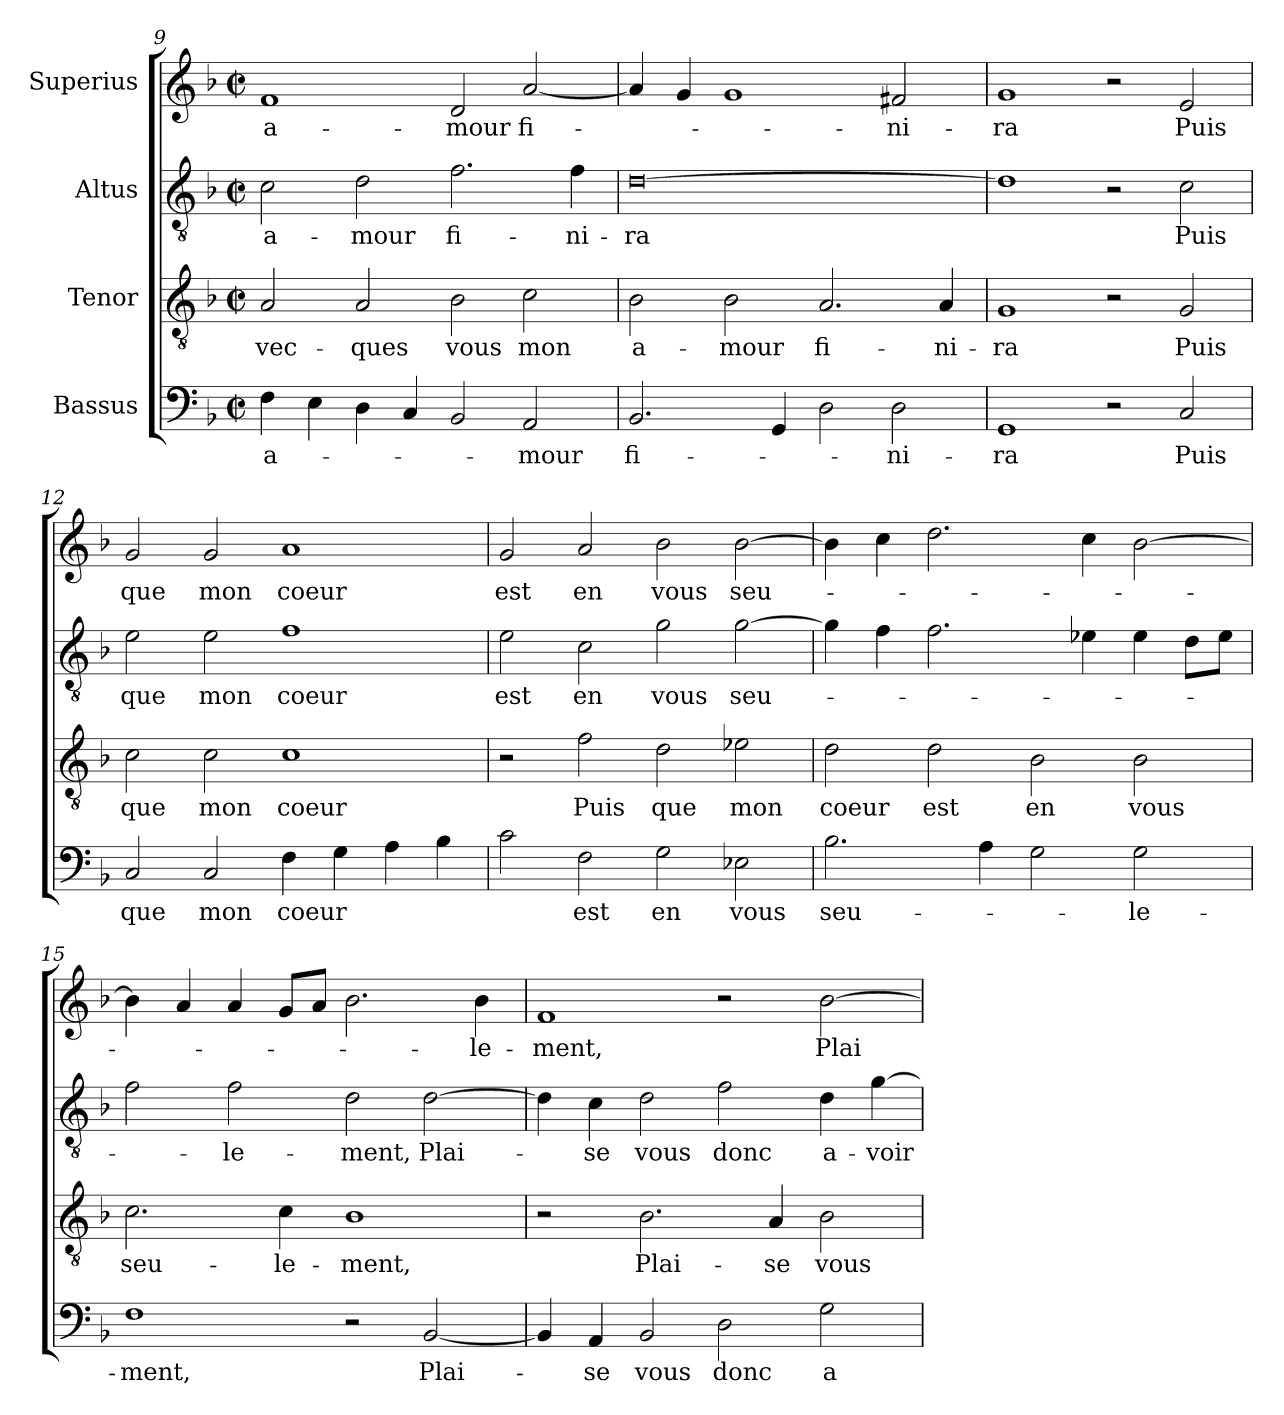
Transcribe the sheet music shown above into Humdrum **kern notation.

**kern	**text	**kern	**text	**kern	**text	**kern	**text
*part4	*part4	*part3	*part3	*part2	*part2	*part1	*part1
*staff4	*staff4	*staff3	*staff3	*staff2	*staff2	*staff1	*staff1
*I"Bassus	*	*I"Tenor	*	*I"Altus	*	*I"Superius	*
*clefF4	*	*clefGv2	*	*clefGv2	*	*clefG2	*
*k[b-]	*	*k[b-]	*	*k[b-]	*	*k[b-]	*
*F:	*	*F:	*	*F:	*	*F:	*
*M2/2	*	*M2/2	*	*M2/2	*	*M2/2	*
*met(c|)	*	*met(c|)	*	*met(c|)	*	*met(c|)	*
=9	=9	=9	=9	=9	=9	=9	=9
4F\	a-	2A/	-vec-	2c\	a-	1f	a-
4E\	.	.	.	.	.	.	.
4D\	.	2A/	-ques	2d\	-mour	.	.
4C/	.	.	.	.	.	.	.
2BB-/	.	2B-\	vous	2.f\	fi-	2d/	-mour
2AA/	-mour	2c\	mon	.	.	[2a/	fi-
.	.	.	.	4f\	-ni-	.	.
!!LO:LB:g=z
=10	=10	=10	=10	=10	=10	=10	=10
2.BB-/	fi-	2B-\	a-	[0d	-ra	4a/]	-­-
.	.	.	.	.	.	4g/	.
.	.	2B-\	-mour	.	.	1g	.
4GG/	.	.	.	.	.	.	.
2D\	.	2.A/	fi-	.	.	.	.
2D\	-ni-	.	.	.	.	2f#X/	-ni-
.	.	4A/	-ni-	.	.	.	.
=11	=11	=11	=11	=11	=11	=11	=11
1GG	-ra	1G	-ra	1d]	.	1g	-ra
2r	.	2r	.	2r	.	2r	.
2C/	Puis	2G/	Puis	2c\	Puis	2e/	Puis
=12	=12	=12	=12	=12	=12	=12	=12
2C/	que	2c\	que	2e\	que	2g/	que
2C/	mon	2c\	mon	2e\	mon	2g/	mon
4F\	coeur	1c	coeur	1f	coeur	1a	coeur
4G\	.	.	.	.	.	.	.
4A\	.	.	.	.	.	.	.
4B-\	.	.	.	.	.	.	.
=13	=13	=13	=13	=13	=13	=13	=13
2c\	.	2r	.	2e\	est	2g/	est
2F\	est	2f\	Puis	2c\	en	2a/	en
2G\	en	2d\	que	2g\	vous	2b-\	vous
2E-X\	vous	2e-X\	mon	[2g\	seu-	[2b-\	seu-
=14	=14	=14	=14	=14	=14	=14	=14
2.B-\	seu-	2d\	coeur	4g\]	.	4b-\]	.
.	.	.	.	4f\	.	4cc\	.
.	.	2d\	est	2.f\	.	2.dd\	.
4A\	.	.	.	.	.	.	.
2G\	.	2B-\	en	.	.	.	.
.	.	.	.	4e-X\	.	4cc\	.
2G\	-le-	2B-\	vous	4e-\	.	[2b-\	.
.	.	.	.	8d\L	.	.	.
.	.	.	.	8e-\J	.	.	.
!!LO:PB:g=z
=15	=15	=15	=15	=15	=15	=15	=15
1F	-ment,	2.c\	seu-	2f\	-­-	4b-\]	-­-
.	.	.	.	.	.	4a/	.
.	.	.	.	2f\	-le-	4a/	.
.	.	4c\	-le-	.	.	8g/L	.
.	.	.	.	.	.	8a/J	.
2r	.	1B-	-ment,	2d\	-ment,	2.b-\	.
[2BB-/	Plai-	.	.	[2d\	Plai-	.	.
.	.	.	.	.	.	4b-\	-le-
=16	=16	=16	=16	=16	=16	=16	=16
4BB-/]	.	2r	.	4d\]	.	1f	-ment,
4AA/	-se	.	.	4c\	-se	.	.
2BB-/	vous	2.B-\	Plai-	2d\	vous	.	.
2D\	donc	.	.	2f\	donc	2r	.
.	.	4A/	-se	.	.	.	.
2G\	a-	2B-\	vous	4d\	a-	[2b-\	Plai-
.	.	.	.	[4g\	-voir	.	.
=	=	=	=	=	=	=	=
*-	*-	*-	*-	*-	*-	*-	*-
